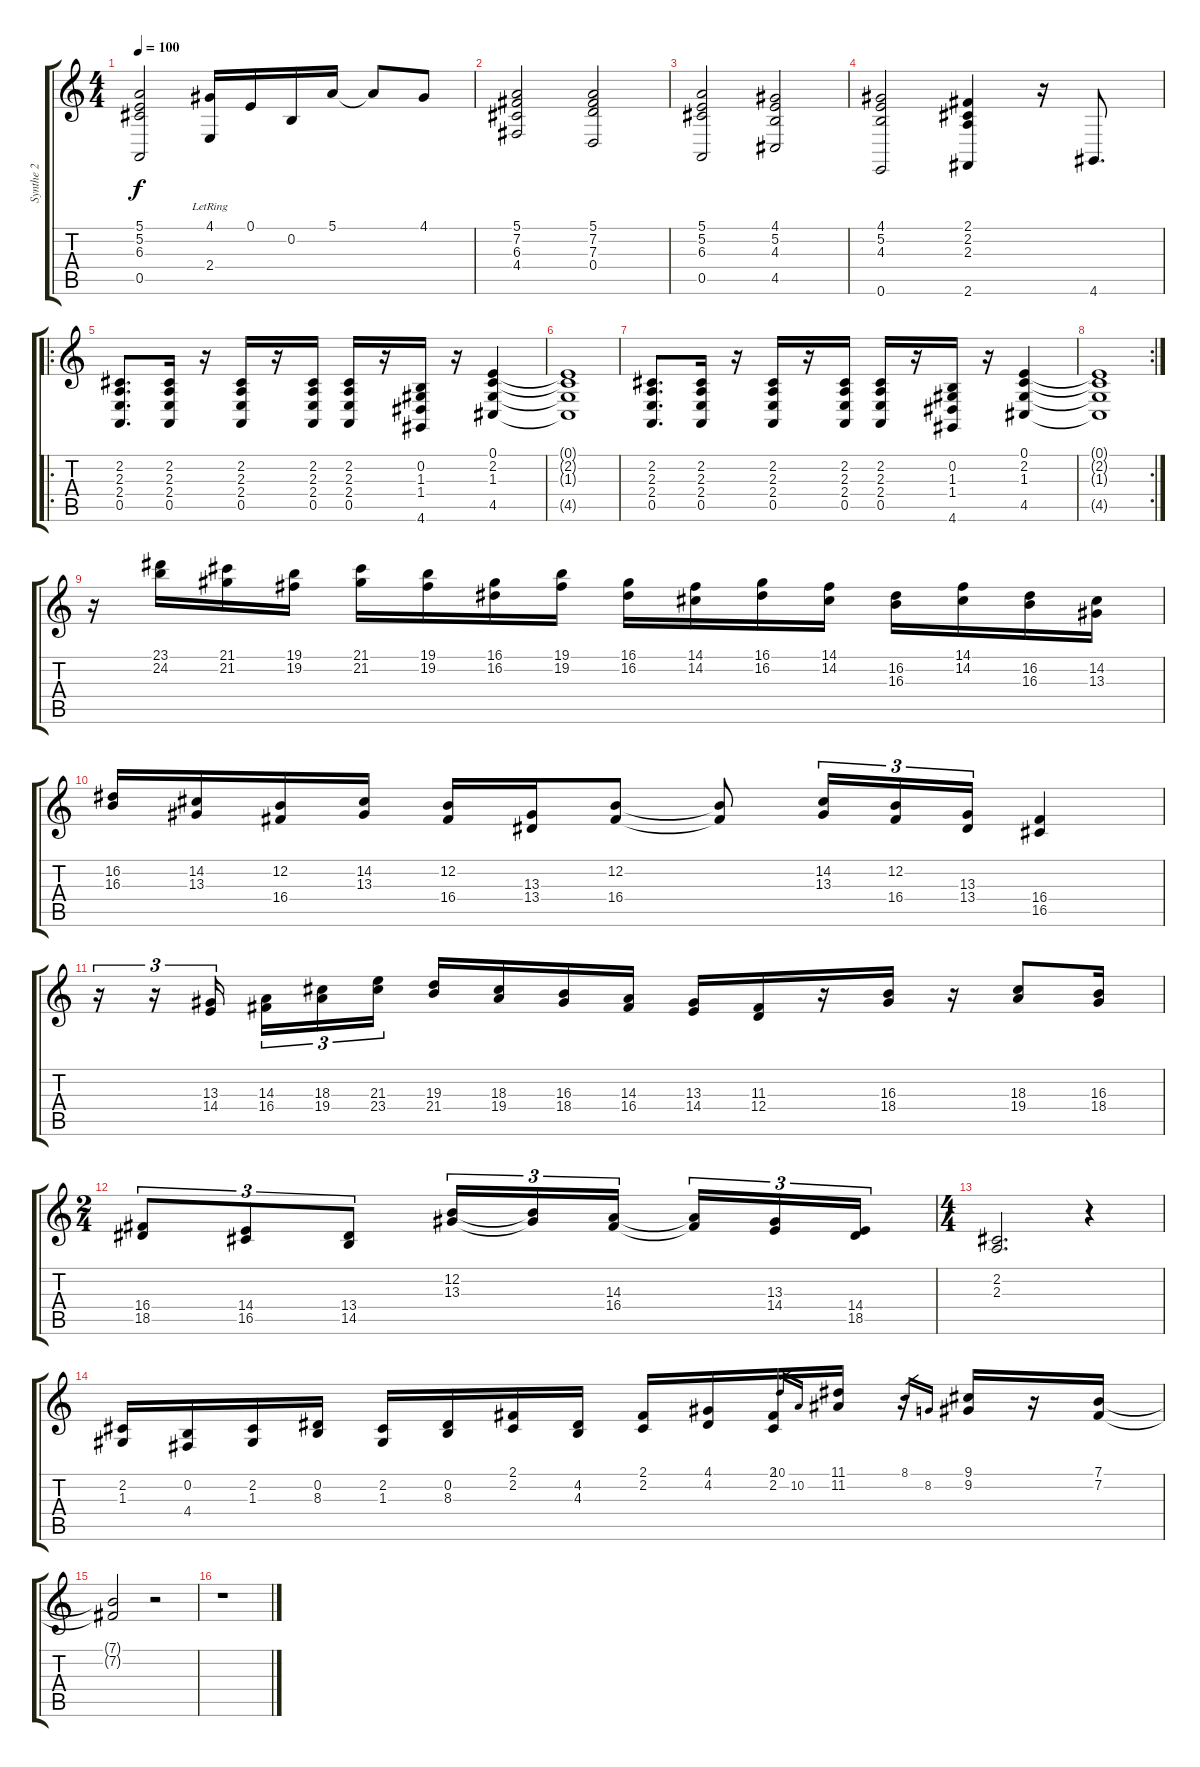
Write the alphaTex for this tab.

\track ("Synthe 2" "Synthe 2") {instrument synthbrass2}
\staff {score tabs}
\tuning (E4 B3 G3 D3 A2 E2) {hide}
\ts (4 4)
\tempo 100
\clef g2
\ks c
(5.1 5.2 6.3 0.5).2{dy f} (4.1 2.4{lr}).16 0.1.16 0.2.16 5.1.16 5.1{t}.8 4.1.8 |
(5.1 7.2 6.3 4.4).2 (5.1 7.2 7.3 0.4).2 |
(5.1 5.2 6.3 0.5).2 (4.1 5.2 4.3 4.5).2 |
(4.1 5.2 4.3 0.6).2 (2.1 2.2 2.3 2.6).4 r.16 4.6.8{d} |
\ro
(2.2 2.3 2.4 0.5).8{d} (2.2 2.3 2.4 0.5).16 r.16 (2.2 2.3 2.4 0.5).16 r.16 (2.2 2.3 2.4 0.5).16 (2.2 2.3 2.4 0.5).16 r.16 (0.2 1.3 1.4 4.6).16 r.16 (0.1 2.2 1.3 4.5).4 |
(0.1{t} 2.2{t} 1.3{t} 4.5{t}).1 |
(2.2 2.3 2.4 0.5).8{d} (2.2 2.3 2.4 0.5).16 r.16 (2.2 2.3 2.4 0.5).16 r.16 (2.2 2.3 2.4 0.5).16 (2.2 2.3 2.4 0.5).16 r.16 (0.2 1.3 1.4 4.6).16 r.16 (0.1 2.2 1.3 4.5).4 |
\rc 2
(0.1{t} 2.2{t} 1.3{t} 4.5{t}).1 |
r.16 (23.1 24.2).16{volume 16 instrument flute} (21.1 21.2).16 (19.1 19.2).16 (21.1 21.2).16 (19.1 19.2).16 (16.1 16.2).16 (19.1 19.2).16 (16.1 16.2).16 (14.1 14.2).16 (16.1 16.2).16 (14.1 14.2).16 (16.2 16.3).16 (14.1 14.2).16 (16.2 16.3).16 (14.2 13.3).16 |
(16.2 16.3).16 (14.2 13.3).16 (12.2 16.4).16 (14.2 13.3).16 (12.2 16.4).16 (13.3 13.4).16 (12.2 16.4).8 (12.2{t} 16.4{t}).8 (14.2 13.3).16{tu (3 2)} (12.2 16.4).16{tu (3 2)} (13.3 13.4).16{tu (3 2)} (16.4 16.5).4 |
r.16{tu (3 2)} r.16{tu (3 2)} (13.3 14.4).16{tu (3 2)} (14.3 16.4).16{tu (3 2)} (18.3 19.4).16{tu (3 2)} (21.3 23.4).16{tu (3 2)} (19.3 21.4).16 (18.3 19.4).16 (16.3 18.4).16 (14.3 16.4).16 (13.3 14.4).16 (11.3 12.4).16 r.16 (16.3 18.4).16 r.16 (18.3 19.4).8 (16.3 18.4).16 |
\ts (2 4)
(16.4 18.5).8{tu (3 2)} (14.4 16.5).8{tu (3 2)} (13.4 14.5).8{tu (3 2)} (12.2 13.3).16{tu (3 2)} (12.2{t} 13.3{t}).16{tu (3 2)} (14.3 16.4).16{tu (3 2)} (14.3{t} 16.4{t}).16{tu (3 2)} (13.3 14.4).16{tu (3 2)} (14.4 18.5).16{tu (3 2)} |
\ts (4 4)
(2.2 2.3).2{d} r.4 |
(2.2 1.3).16 (0.2 4.4).16 (2.2 1.3).16 (0.2 8.3).16 (2.2 1.3).16 (0.2 8.3).16 (2.1 2.2).16 (4.2 4.3).16 (2.1 2.2).16 (4.1 4.2).16 (2.1 2.2).16 10.1.16{gr} 10.2.16{gr} (11.1 11.2).16 r.16 8.1.16{gr} 8.2.16{gr} (9.1 9.2).16 r.16 (7.1 7.2).16 |
(7.1{t} 7.2{t}).2 r.2 |
r.1
